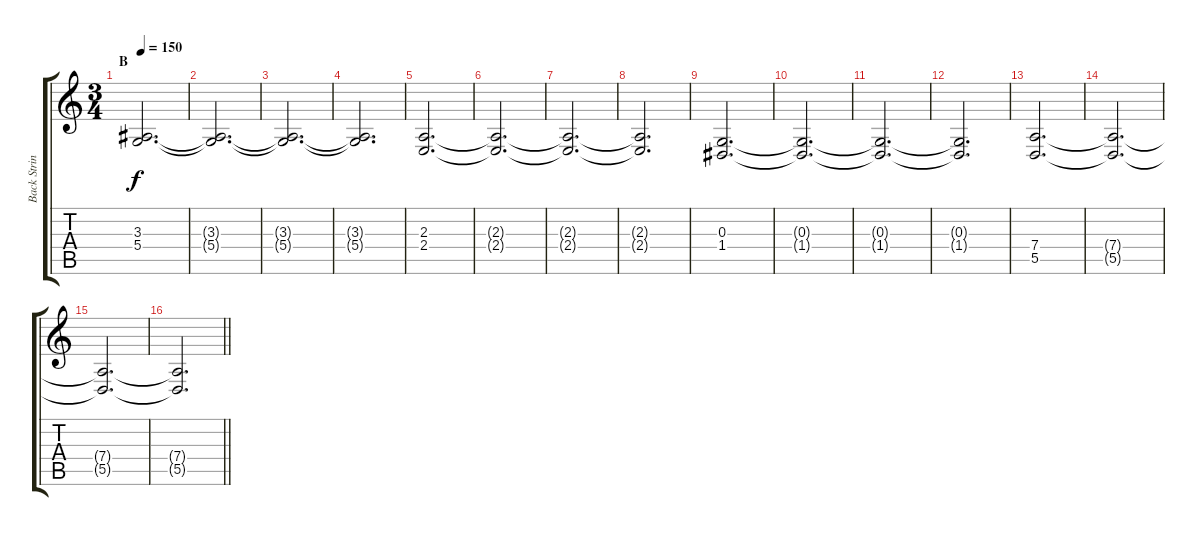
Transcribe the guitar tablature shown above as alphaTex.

\track ("Back Strings" "Back Strin") {instrument tremolostrings}
\staff {score tabs}
\tuning (E4 B3 G3 D3 A2 E2) {hide}
\ts (3 4)
\section ("" "B")
\tempo 150
\clef g2
\ks c
(3.3 5.4).2{d dy f} |
(3.3{t} 5.4{t}).2{d} |
(3.3{t} 5.4{t}).2{d} |
(3.3{t} 5.4{t}).2{d} |
(2.3 2.4).2{d} |
(2.3{t} 2.4{t}).2{d} |
(2.3{t} 2.4{t}).2{d} |
(2.3{t} 2.4{t}).2{d} |
(0.3 1.4).2{d} |
(0.3{t} 1.4{t}).2{d} |
(0.3{t} 1.4{t}).2{d} |
(0.3{t} 1.4{t}).2{d} |
(7.4 5.5).2{d} |
(7.4{t} 5.5{t}).2{d} |
(7.4{t} 5.5{t}).2{d} |
\barLineRight lightlight
(7.4{t} 5.5{t}).2{d}
